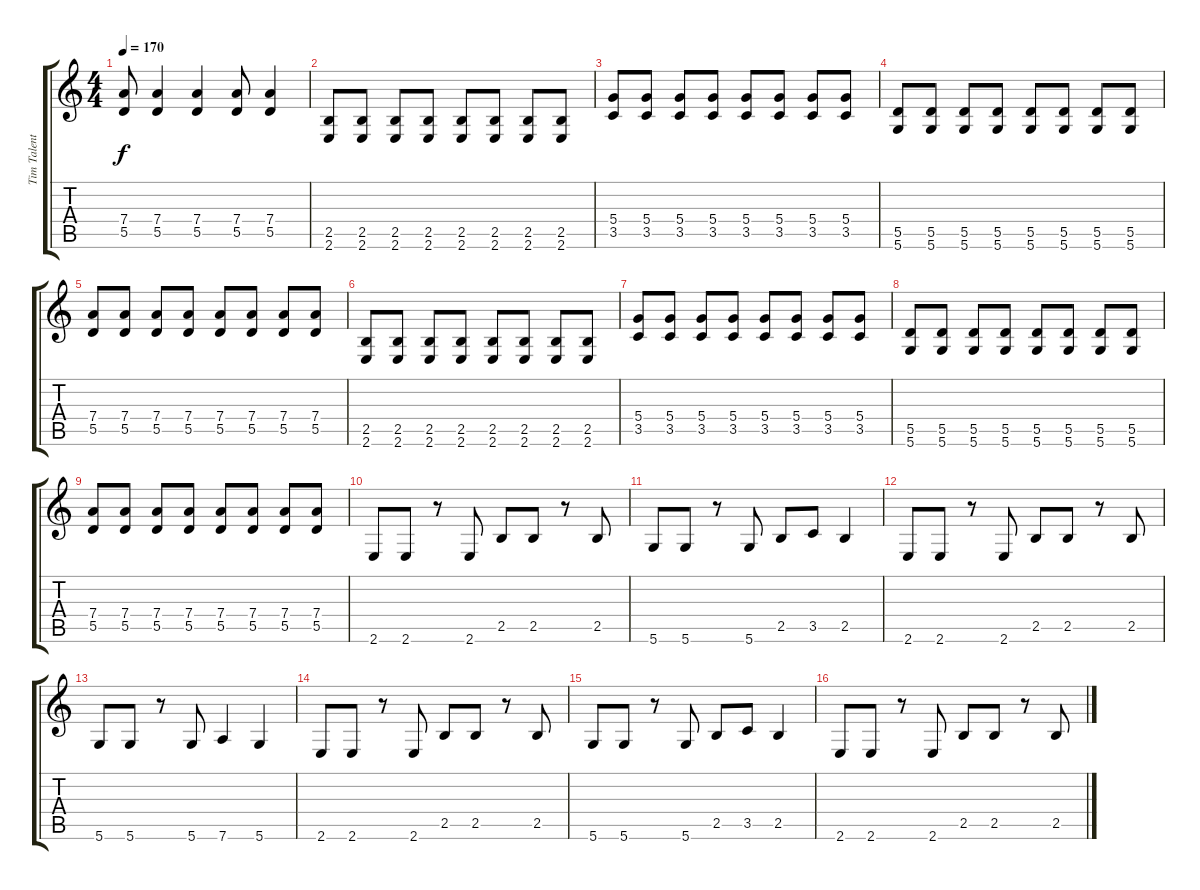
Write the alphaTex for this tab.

\track ("Tim Talent" "Tim Talent") {instrument distortionguitar}
\staff {score tabs}
\tuning (E4 B3 G3 D3 A2 D2) {hide}
\ts (4 4)
\tempo 170
\clef g2
\ks c
(7.4 5.5).8{dy f} (7.4 5.5).4 (7.4 5.5).4 (7.4 5.5).8 (7.4 5.5).4 |
(2.5 2.6).8 (2.5 2.6).8 (2.5 2.6).8 (2.5 2.6).8 (2.5 2.6).8 (2.5 2.6).8 (2.5 2.6).8 (2.5 2.6).8 |
(5.4 3.5).8 (5.4 3.5).8 (5.4 3.5).8 (5.4 3.5).8 (5.4 3.5).8 (5.4 3.5).8 (5.4 3.5).8 (5.4 3.5).8 |
(5.5 5.6).8 (5.5 5.6).8 (5.5 5.6).8 (5.5 5.6).8 (5.5 5.6).8 (5.5 5.6).8 (5.5 5.6).8 (5.5 5.6).8 |
(7.4 5.5).8 (7.4 5.5).8 (7.4 5.5).8 (7.4 5.5).8 (7.4 5.5).8 (7.4 5.5).8 (7.4 5.5).8 (7.4 5.5).8 |
(2.5 2.6).8 (2.5 2.6).8 (2.5 2.6).8 (2.5 2.6).8 (2.5 2.6).8 (2.5 2.6).8 (2.5 2.6).8 (2.5 2.6).8 |
(5.4 3.5).8 (5.4 3.5).8 (5.4 3.5).8 (5.4 3.5).8 (5.4 3.5).8 (5.4 3.5).8 (5.4 3.5).8 (5.4 3.5).8 |
(5.5 5.6).8 (5.5 5.6).8 (5.5 5.6).8 (5.5 5.6).8 (5.5 5.6).8 (5.5 5.6).8 (5.5 5.6).8 (5.5 5.6).8 |
(7.4 5.5).8 (7.4 5.5).8 (7.4 5.5).8 (7.4 5.5).8 (7.4 5.5).8 (7.4 5.5).8 (7.4 5.5).8 (7.4 5.5).8 |
2.6.8 2.6.8 r.8 2.6.8 2.5.8 2.5.8 r.8 2.5.8 |
5.6.8 5.6.8 r.8 5.6.8 2.5.8 3.5.8 2.5.4 |
2.6.8 2.6.8 r.8 2.6.8 2.5.8 2.5.8 r.8 2.5.8 |
5.6.8 5.6.8 r.8 5.6.8 7.6.4 5.6.4 |
2.6.8 2.6.8 r.8 2.6.8 2.5.8 2.5.8 r.8 2.5.8 |
5.6.8 5.6.8 r.8 5.6.8 2.5.8 3.5.8 2.5.4 |
2.6.8 2.6.8 r.8 2.6.8 2.5.8 2.5.8 r.8 2.5.8
